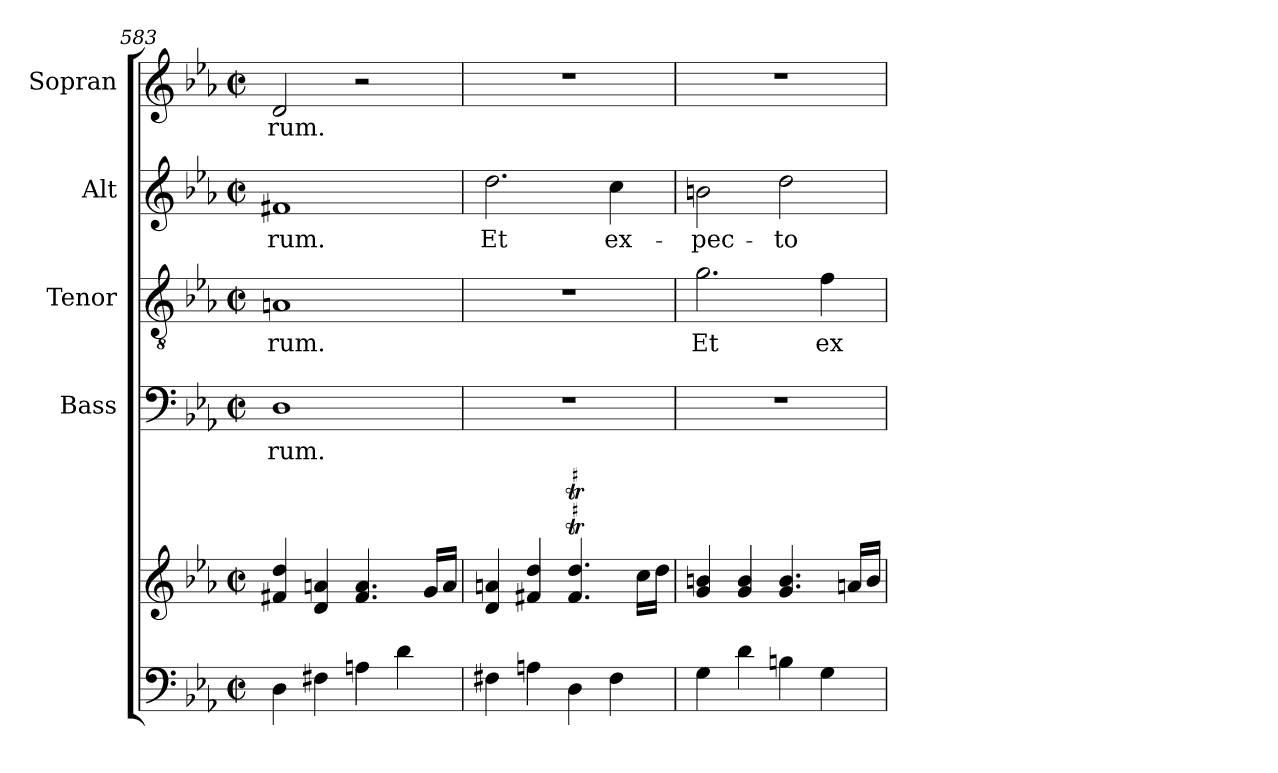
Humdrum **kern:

**kern	**kern	**kern	**text	**kern	**text	**kern	**text	**kern	**text
*part5	*part5	*part4	*part4	*part3	*part3	*part2	*part2	*part1	*part1
*staff6	*staff5	*staff4	*staff4	*staff3	*staff3	*staff2	*staff2	*staff1	*staff1
*	*	*I"Bass	*	*I"Tenor	*	*I"Alt	*	*I"Sopran	*
*	*	*I'B.	*	*I'T.	*	*I'A.	*	*I'S.	*
*clefF4	*clefG2	*clefF4	*	*clefGv2	*	*clefG2	*	*clefG2	*
*k[b-e-a-]	*k[b-e-a-]	*k[b-e-a-]	*	*k[b-e-a-]	*	*k[b-e-a-]	*	*k[b-e-a-]	*
*E-:	*E-:	*E-:	*	*E-:	*	*E-:	*	*E-:	*
*M2/2	*M2/2	*M2/2	*	*M2/2	*	*M2/2	*	*M2/2	*
*met(c|)	*met(c|)	*met(c|)	*	*met(c|)	*	*met(c|)	*	*met(c|)	*
=583	=583	=583	=583	=583	=583	=583	=583	=583	=583
!	!	!	!LO:LY:b	!	!LO:LY:b	!	!LO:LY:b	!	!LO:LY:b
4D\	4f#X/ 4dd/	1D	-rum.	1An	-rum.	1f#X	-rum.	2d/	-rum.
4F#X\	4d/ 4an/	.	.	.	.	.	.	.	.
4An\	4.f#/ 4.a/	.	.	.	.	.	.	2r	.
4d\	.	.	.	.	.	.	.	.	.
.	16g/LL	.	.	.	.	.	.	.	.
.	16a/JJ	.	.	.	.	.	.	.	.
=584	=584	=584	=584	=584	=584	=584	=584	=584	=584
!	!	!	!	!	!	!	!LO:LY:b	!	!
4F#X\	4d/ 4an/	1r	.	1r	.	2.dd\	Et	1r	.
4An\	4f#X/ 4dd/	.	.	.	.	.	.	.	.
4D\	4.f#/T 4.dd/T	.	.	.	.	.	.	.	.
!	!	!	!	!	!	!	!LO:LY:b	!	!
4F#\	.	.	.	.	.	4cc\	ex-	.	.
.	16cc\LL	.	.	.	.	.	.	.	.
.	16dd\JJ	.	.	.	.	.	.	.	.
!!LO:PB:g=z
=585	=585	=585	=585	=585	=585	=585	=585	=585	=585
!	!	!	!	!	!LO:LY:b	!	!LO:LY:b	!	!
4G\	4g/ 4bn/	1r	.	2.g\	Et	2bn\	-pec-	1r	.
4d\	4g/ 4b/	.	.	.	.	.	.	.	.
!	!	!	!	!	!	!	!LO:LY:b	!	!
4Bn\	4.g/ 4.b/	.	.	.	.	2dd\	-to	.	.
!	!	!	!	!	!LO:LY:b	!	!	!	!
4G\	.	.	.	4f\	ex-	.	.	.	.
.	16an/LL	.	.	.	.	.	.	.	.
.	16b/JJ	.	.	.	.	.	.	.	.
=	=	=	=	=	=	=	=	=	=
*-	*-	*-	*-	*-	*-	*-	*-	*-	*-
